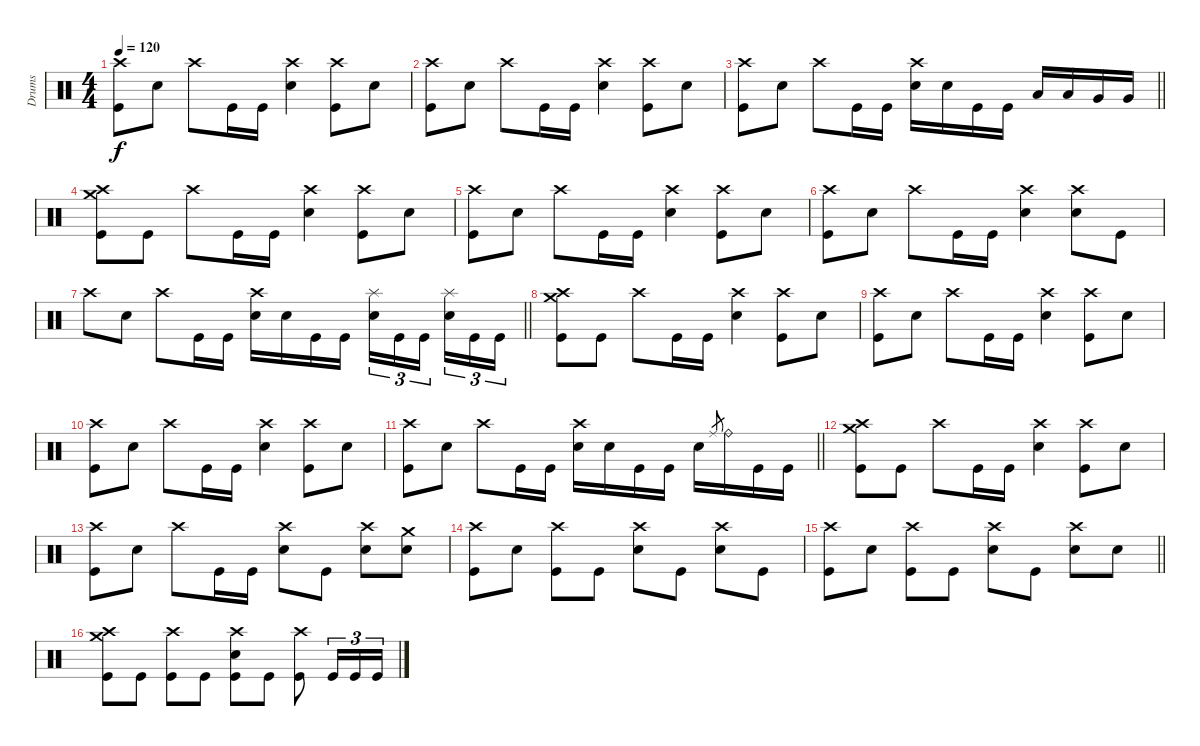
\track ("Drums" "Drums") {instrument percussion}
\staff
\articulation defaults
\ts (4 4)
\tempo 120
\clef neutral
\ks c
("Crash high (hit)" "Kick (hit)").8{dy f} "Electric Snare (hit)".8 "Crash high (hit)".8 "Kick (hit)".16 "Kick (hit)".16 ("Crash high (hit)" "Electric Snare (hit)").4 ("Crash high (hit)" "Kick (hit)").8 "Electric Snare (hit)".8 |
("Crash high (hit)" "Kick (hit)").8 "Electric Snare (hit)".8 "Crash high (hit)".8 "Kick (hit)".16 "Kick (hit)".16 ("Crash high (hit)" "Electric Snare (hit)").4 ("Crash high (hit)" "Kick (hit)").8 "Electric Snare (hit)".8 |
\barLineRight lightlight
("Crash high (hit)" "Kick (hit)").8 "Electric Snare (hit)".8 "Crash high (hit)".8 "Kick (hit)".16 "Kick (hit)".16 ("Crash high (hit)" "Electric Snare (hit)").16 "Electric Snare (hit)".16 "Kick (hit)".16 "Kick (hit)".16 "Low Tom (hit)".16 "Low Tom (hit)".16 "Very Low Tom (hit)".16 "Very Low Tom (hit)".16 |
("Crash high (hit)" "Crash medium (hit)" "Kick (hit)").8 "Kick (hit)".8 "Crash high (hit)".8 "Kick (hit)".16 "Kick (hit)".16 ("Crash high (hit)" "Electric Snare (hit)").4 ("Crash high (hit)" "Kick (hit)").8 "Electric Snare (hit)".8 |
("Crash high (hit)" "Kick (hit)").8 "Electric Snare (hit)".8 "Crash high (hit)".8 "Kick (hit)".16 "Kick (hit)".16 ("Crash high (hit)" "Electric Snare (hit)").4 ("Crash high (hit)" "Kick (hit)").8 "Electric Snare (hit)".8 |
("Crash high (hit)" "Kick (hit)").8 "Electric Snare (hit)".8 "Crash high (hit)".8 "Kick (hit)".16 "Kick (hit)".16 ("Crash high (hit)" "Electric Snare (hit)").4 ("Crash high (hit)" "Electric Snare (hit)").8 "Kick (hit)".8 |
\barLineRight lightlight "Crash high (hit)".8 "Electric Snare (hit)".8 "Crash high (hit)".8 "Kick (hit)".16 "Kick (hit)".16
("Crash high (hit)" "Electric Snare (hit)").16 "Electric Snare (hit)".16 "Kick (hit)".16 "Kick (hit)".16 ("Splash (hit)" "Electric Snare (hit)").16{tu (3 2)} "Kick (hit)".16{tu (3 2)} "Kick (hit)".16{tu (3 2) beam splitsecondary} ("Splash (hit)" "Electric Snare (hit)").16{tu (3 2)} "Kick (hit)".16{tu (3 2)} "Kick (hit)".16{tu (3 2)} |
("Crash high (hit)" "Crash medium (hit)" "Kick (hit)").8 "Kick (hit)".8 "Crash high (hit)".8 "Kick (hit)".16 "Kick (hit)".16 ("Crash high (hit)" "Electric Snare (hit)").4 ("Crash high (hit)" "Kick (hit)").8 "Electric Snare (hit)".8 |
("Crash high (hit)" "Kick (hit)").8 "Electric Snare (hit)".8 "Crash high (hit)".8 "Kick (hit)".16 "Kick (hit)".16 ("Crash high (hit)" "Electric Snare (hit)").4 ("Crash high (hit)" "Kick (hit)").8 "Electric Snare (hit)".8 |
("Crash high (hit)" "Kick (hit)").8 "Electric Snare (hit)".8 "Crash high (hit)".8 "Kick (hit)".16 "Kick (hit)".16 ("Crash high (hit)" "Electric Snare (hit)").4 ("Crash high (hit)" "Kick (hit)").8 "Electric Snare (hit)".8 |
\barLineRight lightlight
("Crash high (hit)" "Kick (hit)").8 "Electric Snare (hit)".8 "Crash high (hit)".8 "Kick (hit)".16 "Kick (hit)".16 ("Crash high (hit)" "Electric Snare (hit)").16 "Electric Snare (hit)".16 "Kick (hit)".16 "Kick (hit)".16 "Electric Snare (hit)".16 "Ride (middle)".8{gr} "Ride (bell)".16 "Kick (hit)".16 "Kick (hit)".16 |
("Crash high (hit)" "Crash medium (hit)" "Kick (hit)").8 "Kick (hit)".8 "Crash high (hit)".8 "Kick (hit)".16 "Kick (hit)".16 ("Crash high (hit)" "Electric Snare (hit)").4 ("Crash high (hit)" "Kick (hit)").8 "Electric Snare (hit)".8 |
("Crash high (hit)" "Kick (hit)").8 "Electric Snare (hit)".8 "Crash high (hit)".8 "Kick (hit)".16 "Kick (hit)".16 ("Crash high (hit)" "Electric Snare (hit)").8 "Kick (hit)".8 ("Crash high (hit)" "Electric Snare (hit)").8 ("Crash medium (hit)" "Electric Snare (hit)").8 |
("Crash high (hit)" "Kick (hit)").8 "Electric Snare (hit)".8 ("Crash high (hit)" "Kick (hit)").8 "Kick (hit)".8 ("Crash high (hit)" "Electric Snare (hit)").8 "Kick (hit)".8 ("Crash high (hit)" "Electric Snare (hit)").8 "Kick (hit)".8 |
\barLineRight lightlight
("Crash high (hit)" "Kick (hit)").8 "Electric Snare (hit)".8 ("Crash high (hit)" "Kick (hit)").8 "Kick (hit)".8 ("Crash high (hit)" "Electric Snare (hit)").8 "Kick (hit)".8 ("Crash high (hit)" "Electric Snare (hit)").8 "Electric Snare (hit)".8 |
\section ("" "")
("Crash high (hit)" "Crash medium (hit)" "Kick (hit)").8 "Kick (hit)".8 ("Crash high (hit)" "Kick (hit)").8 "Kick (hit)".8 ("Crash high (hit)" "Electric Snare (hit)" "Kick (hit)").8 "Kick (hit)".8 ("Crash high (hit)" "Kick (hit)").8 "Kick (hit)".16{tu (3 2)} "Kick (hit)".16{tu (3 2)} "Kick (hit)".16{tu (3 2)}
